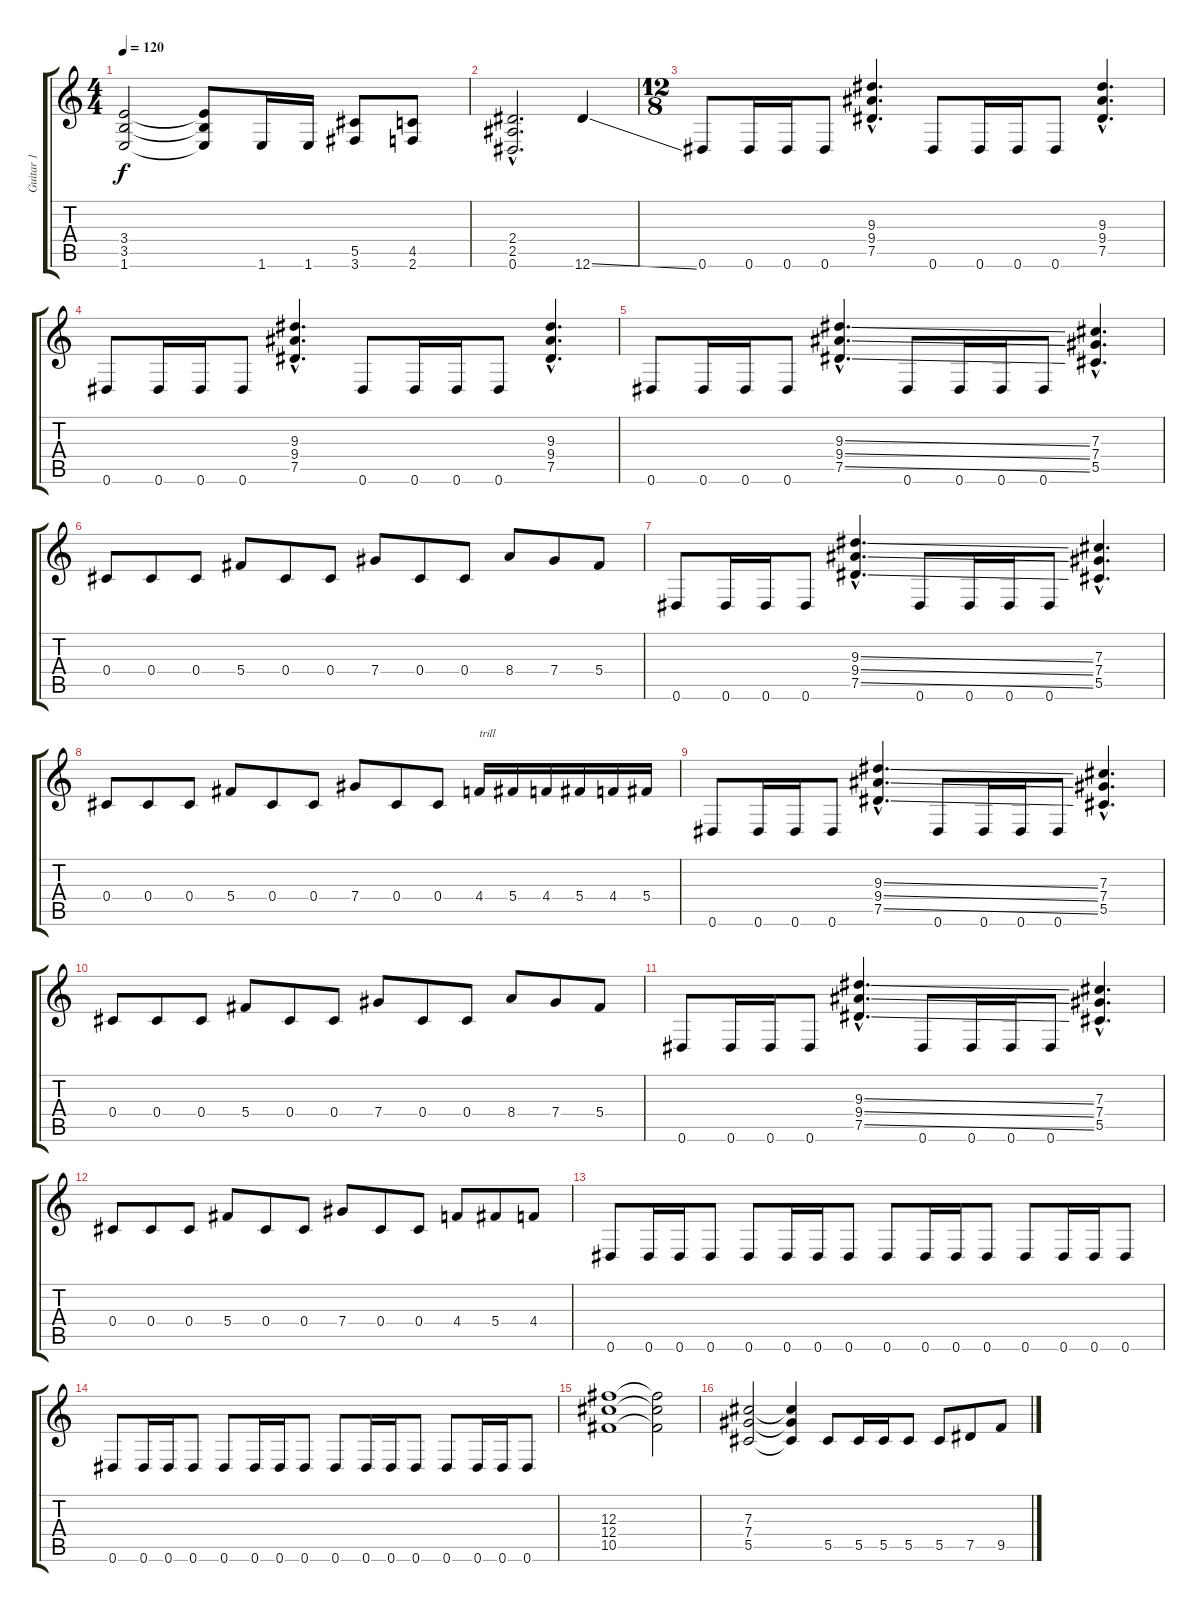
\track ("Guitar 1" "Guitar 1") {instrument distortionguitar}
\staff {score tabs}
\tuning (Eb4 Bb3 Gb3 Db3 Ab2 Eb2) {hide}
\ts (4 4)
\tempo 120
\clef g2
\ks c
(3.4 3.5 1.6).2{dy f} (3.4{t} 3.5{t} 1.6{t}).8 1.6.16 1.6.16 (5.5 3.6).8 (4.5 2.6).8 |
(2.4{hac} 2.5{hac} 0.6{hac}).2{d} 12.6{ss}.4 |
\ts (12 8)
0.6.8 0.6.16 0.6.16 0.6.8 (9.3{hac} 9.4{hac} 7.5{hac}).4{d} 0.6.8 0.6.16 0.6.16 0.6.8 (9.3{hac} 9.4{hac} 7.5{hac}).4{d} |
0.6.8 0.6.16 0.6.16 0.6.8 (9.3{hac} 9.4{hac} 7.5{hac}).4{d} 0.6.8 0.6.16 0.6.16 0.6.8 (9.3{hac} 9.4{hac} 7.5{hac}).4{d} |
0.6.8 0.6.16 0.6.16 0.6.8 (9.3{ss hac} 9.4{ss hac} 7.5{ss hac}).4{d} 0.6.8 0.6.16 0.6.16 0.6.8 (7.3{hac} 7.4{hac} 5.5{hac}).4{d} |
0.4.8 0.4.8 0.4.8 5.4.8 0.4.8 0.4.8 7.4.8 0.4.8 0.4.8 8.4.8 7.4.8 5.4.8 |
0.6.8 0.6.16 0.6.16 0.6.8 (9.3{ss hac} 9.4{ss hac} 7.5{ss hac}).4{d} 0.6.8 0.6.16 0.6.16 0.6.8 (7.3{hac} 7.4{hac} 5.5{hac}).4{d} |
0.4.8 0.4.8 0.4.8 5.4.8 0.4.8 0.4.8 7.4.8 0.4.8 0.4.8 4.4.16{txt "trill"} 5.4.16 4.4.16 5.4.16 4.4.16 5.4.16 |
0.6.8 0.6.16 0.6.16 0.6.8 (9.3{ss hac} 9.4{ss hac} 7.5{ss hac}).4{d} 0.6.8 0.6.16 0.6.16 0.6.8 (7.3{hac} 7.4{hac} 5.5{hac}).4{d} |
0.4.8 0.4.8 0.4.8 5.4.8 0.4.8 0.4.8 7.4.8 0.4.8 0.4.8 8.4.8 7.4.8 5.4.8 |
0.6.8 0.6.16 0.6.16 0.6.8 (9.3{ss hac} 9.4{ss hac} 7.5{ss hac}).4{d} 0.6.8 0.6.16 0.6.16 0.6.8 (7.3{hac} 7.4{hac} 5.5{hac}).4{d} |
0.4.8 0.4.8 0.4.8 5.4.8 0.4.8 0.4.8 7.4.8 0.4.8 0.4.8 4.4.8 5.4.8 4.4.8 |
0.6.8 0.6.16 0.6.16 0.6.8 0.6.8 0.6.16 0.6.16 0.6.8 0.6.8 0.6.16 0.6.16 0.6.8 0.6.8 0.6.16 0.6.16 0.6.8 |
0.6.8 0.6.16 0.6.16 0.6.8 0.6.8 0.6.16 0.6.16 0.6.8 0.6.8 0.6.16 0.6.16 0.6.8 0.6.8 0.6.16 0.6.16 0.6.8 |
(12.3 12.4 10.5).1 (12.3{t} 12.4{t} 10.5{t}).2 |
(7.3 7.4 5.5).2 (7.3{t} 7.4{t} 5.5{t}).4 5.5.8 5.5.16 5.5.16 5.5.8 5.5.8 7.5.8 9.5.8
